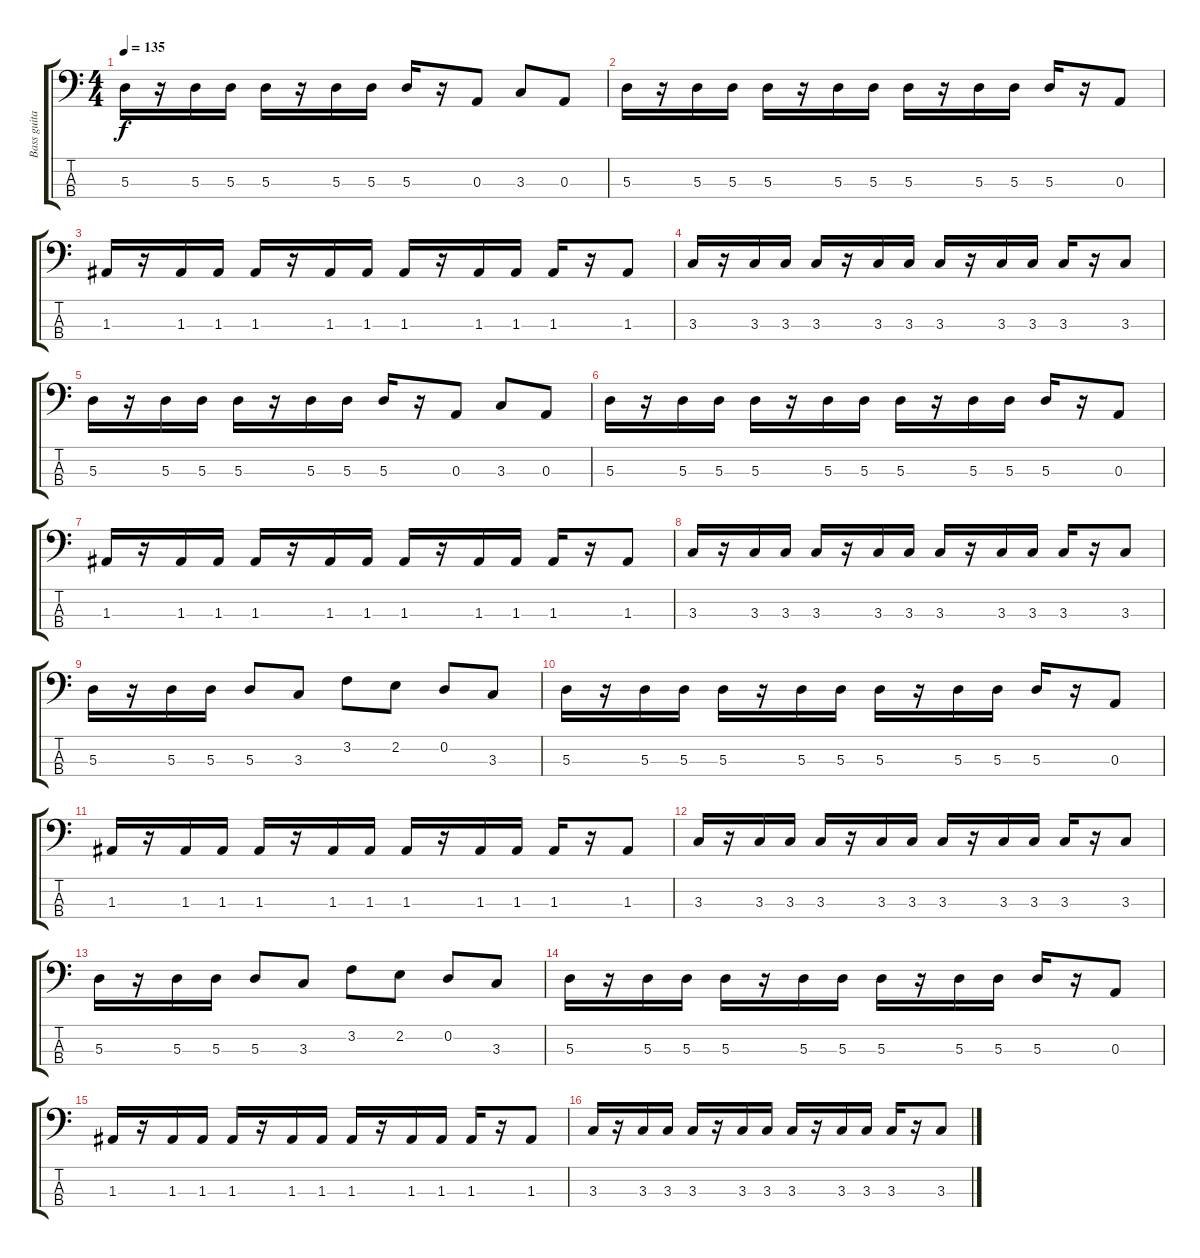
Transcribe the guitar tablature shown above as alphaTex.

\track ("Bass guitar" "Bass guita") {instrument electricbassfinger}
\staff {score tabs}
\tuning (G2 D2 A1 E1) {hide}
\ts (4 4)
\tempo 135
\clef f4
\ks c
5.3.16{dy f} r.16 5.3.16 5.3.16 5.3.16 r.16 5.3.16 5.3.16 5.3.16 r.16 0.3.8 3.3.8 0.3.8 |
5.3.16 r.16 5.3.16 5.3.16 5.3.16 r.16 5.3.16 5.3.16 5.3.16 r.16 5.3.16 5.3.16 5.3.16 r.16 0.3.8 |
1.3.16 r.16 1.3.16 1.3.16 1.3.16 r.16 1.3.16 1.3.16 1.3.16 r.16 1.3.16 1.3.16 1.3.16 r.16 1.3.8 |
3.3.16 r.16 3.3.16 3.3.16 3.3.16 r.16 3.3.16 3.3.16 3.3.16 r.16 3.3.16 3.3.16 3.3.16 r.16 3.3.8 |
5.3.16 r.16 5.3.16 5.3.16 5.3.16 r.16 5.3.16 5.3.16 5.3.16 r.16 0.3.8 3.3.8 0.3.8 |
5.3.16 r.16 5.3.16 5.3.16 5.3.16 r.16 5.3.16 5.3.16 5.3.16 r.16 5.3.16 5.3.16 5.3.16 r.16 0.3.8 |
1.3.16 r.16 1.3.16 1.3.16 1.3.16 r.16 1.3.16 1.3.16 1.3.16 r.16 1.3.16 1.3.16 1.3.16 r.16 1.3.8 |
3.3.16 r.16 3.3.16 3.3.16 3.3.16 r.16 3.3.16 3.3.16 3.3.16 r.16 3.3.16 3.3.16 3.3.16 r.16 3.3.8 |
5.3.16 r.16 5.3.16 5.3.16 5.3.8 3.3.8 3.2.8 2.2.8 0.2.8 3.3.8 |
5.3.16 r.16 5.3.16 5.3.16 5.3.16 r.16 5.3.16 5.3.16 5.3.16 r.16 5.3.16 5.3.16 5.3.16 r.16 0.3.8 |
1.3.16 r.16 1.3.16 1.3.16 1.3.16 r.16 1.3.16 1.3.16 1.3.16 r.16 1.3.16 1.3.16 1.3.16 r.16 1.3.8 |
3.3.16 r.16 3.3.16 3.3.16 3.3.16 r.16 3.3.16 3.3.16 3.3.16 r.16 3.3.16 3.3.16 3.3.16 r.16 3.3.8 |
5.3.16 r.16 5.3.16 5.3.16 5.3.8 3.3.8 3.2.8 2.2.8 0.2.8 3.3.8 |
5.3.16 r.16 5.3.16 5.3.16 5.3.16 r.16 5.3.16 5.3.16 5.3.16 r.16 5.3.16 5.3.16 5.3.16 r.16 0.3.8 |
1.3.16 r.16 1.3.16 1.3.16 1.3.16 r.16 1.3.16 1.3.16 1.3.16 r.16 1.3.16 1.3.16 1.3.16 r.16 1.3.8 |
3.3.16 r.16 3.3.16 3.3.16 3.3.16 r.16 3.3.16 3.3.16 3.3.16 r.16 3.3.16 3.3.16 3.3.16 r.16 3.3.8
